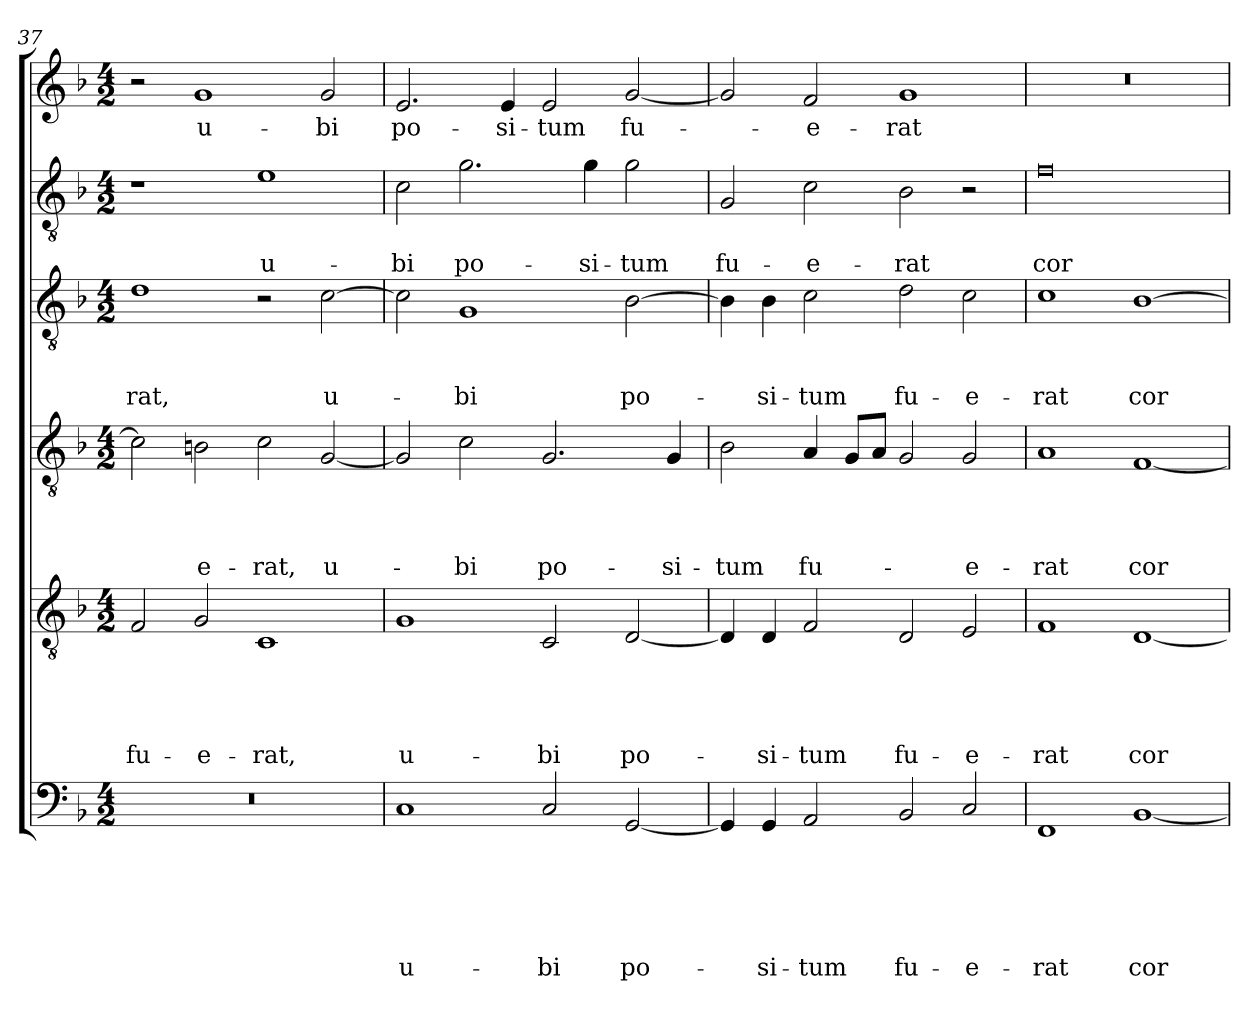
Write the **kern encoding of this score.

**kern	**text	**text	**text	**text	**text	**text	**kern	**text	**text	**text	**text	**text	**kern	**text	**text	**text	**text	**kern	**text	**text	**text	**kern	**text	**text	**kern	**text
*part6	*part6	*part6	*part6	*part6	*part6	*part6	*part5	*part5	*part5	*part5	*part5	*part5	*part4	*part4	*part4	*part4	*part4	*part3	*part3	*part3	*part3	*part2	*part2	*part2	*part1	*part1
*staff6	*staff6	*staff6	*staff6	*staff6	*staff6	*staff6	*staff5	*staff5	*staff5	*staff5	*staff5	*staff5	*staff4	*staff4	*staff4	*staff4	*staff4	*staff3	*staff3	*staff3	*staff3	*staff2	*staff2	*staff2	*staff1	*staff1
!!LO:PB:g=z
*clefF4	*	*	*	*	*	*	*clefGv2	*	*	*	*	*	*clefGv2	*	*	*	*	*clefGv2	*	*	*	*clefGv2	*	*	*clefG2	*
*k[b-]	*	*	*	*	*	*	*k[b-]	*	*	*	*	*	*k[b-]	*	*	*	*	*k[b-]	*	*	*	*k[b-]	*	*	*k[b-]	*
*F:	*	*	*	*	*	*	*F:	*	*	*	*	*	*F:	*	*	*	*	*F:	*	*	*	*F:	*	*	*F:	*
*M4/2	*	*	*	*	*	*	*M4/2	*	*	*	*	*	*M4/2	*	*	*	*	*M4/2	*	*	*	*M4/2	*	*	*M4/2	*
=37	=37	=37	=37	=37	=37	=37	=37	=37	=37	=37	=37	=37	=37	=37	=37	=37	=37	=37	=37	=37	=37	=37	=37	=37	=37	=37
0r	.	.	.	.	.	.	2F/	.	.	.	.	fu-	2c\]	.	.	.	.	1d	.	.	-rat,	1r	.	.	2r	.
.	.	.	.	.	.	.	2G/	.	.	.	.	-e-	2Bn\	.	.	.	-e-	.	.	.	.	.	.	.	1g	u-
.	.	.	.	.	.	.	1C	.	.	.	.	-rat,	2c\	.	.	.	-rat,	2r	.	.	.	1e	.	u-	.	.
.	.	.	.	.	.	.	.	.	.	.	.	.	[2G/	.	.	.	u-	[2c\	.	.	u-	.	.	.	2g/	-bi
=38	=38	=38	=38	=38	=38	=38	=38	=38	=38	=38	=38	=38	=38	=38	=38	=38	=38	=38	=38	=38	=38	=38	=38	=38	=38	=38
1C	.	.	.	.	.	u-	1G	.	.	.	.	u-	2G/]	.	.	.	.	2c\]	.	.	.	2c\	.	-bi	2.e/	po-
.	.	.	.	.	.	.	.	.	.	.	.	.	2c\	.	.	.	-bi	1G	.	.	-bi	2.g\	.	po-	.	.
.	.	.	.	.	.	.	.	.	.	.	.	.	.	.	.	.	.	.	.	.	.	.	.	.	4e/	-si-
2C/	.	.	.	.	.	-bi	2C/	.	.	.	.	-bi	2.G/	.	.	.	po-	.	.	.	.	.	.	.	2e/	-tum
.	.	.	.	.	.	.	.	.	.	.	.	.	.	.	.	.	.	.	.	.	.	4g\	.	-si-	.	.
[2GG/	.	.	.	.	.	po-	[2D/	.	.	.	.	po-	.	.	.	.	.	[2B-\	.	.	po-	2g\	.	-tum	[2g/	fu-
.	.	.	.	.	.	.	.	.	.	.	.	.	4G/	.	.	.	-si-	.	.	.	.	.	.	.	.	.
=39	=39	=39	=39	=39	=39	=39	=39	=39	=39	=39	=39	=39	=39	=39	=39	=39	=39	=39	=39	=39	=39	=39	=39	=39	=39	=39
4GG/]	.	.	.	.	.	.	4D/]	.	.	.	.	.	2B-\	.	.	.	-tum	4B-\]	.	.	.	2G/	.	fu-	2g/]	.
4GG/	.	.	.	.	.	-si-	4D/	.	.	.	.	-si-	.	.	.	.	.	4B-\	.	.	-si-	.	.	.	.	.
2AA/	.	.	.	.	.	-tum	2F/	.	.	.	.	-tum	4A/	.	.	.	fu-	2c\	.	.	-tum	2c\	.	-e-	2f/	-e-
.	.	.	.	.	.	.	.	.	.	.	.	.	8G/L	.	.	.	.	.	.	.	.	.	.	.	.	.
.	.	.	.	.	.	.	.	.	.	.	.	.	8A/J	.	.	.	.	.	.	.	.	.	.	.	.	.
2BB-/	.	.	.	.	.	fu-	2D/	.	.	.	.	fu-	2G/	.	.	.	.	2d\	.	.	fu-	2B-\	.	-rat	1g	-rat
2C/	.	.	.	.	.	-e-	2E/	.	.	.	.	-e-	2G/	.	.	.	-e-	2c\	.	.	-e-	2r	.	.	.	.
=40	=40	=40	=40	=40	=40	=40	=40	=40	=40	=40	=40	=40	=40	=40	=40	=40	=40	=40	=40	=40	=40	=40	=40	=40	=40	=40
1FF	.	.	.	.	.	-rat	1F	.	.	.	.	-rat	1A	.	.	.	-rat	1c	.	.	-rat	0f	.	cor-	0r	.
[1BB-	.	.	.	.	.	cor-	[1D	.	.	.	.	cor-	[1F	.	.	.	cor-	[1B-	.	.	cor-	.	.	.	.	.
=	=	=	=	=	=	=	=	=	=	=	=	=	=	=	=	=	=	=	=	=	=	=	=	=	=	=
*-	*-	*-	*-	*-	*-	*-	*-	*-	*-	*-	*-	*-	*-	*-	*-	*-	*-	*-	*-	*-	*-	*-	*-	*-	*-	*-
